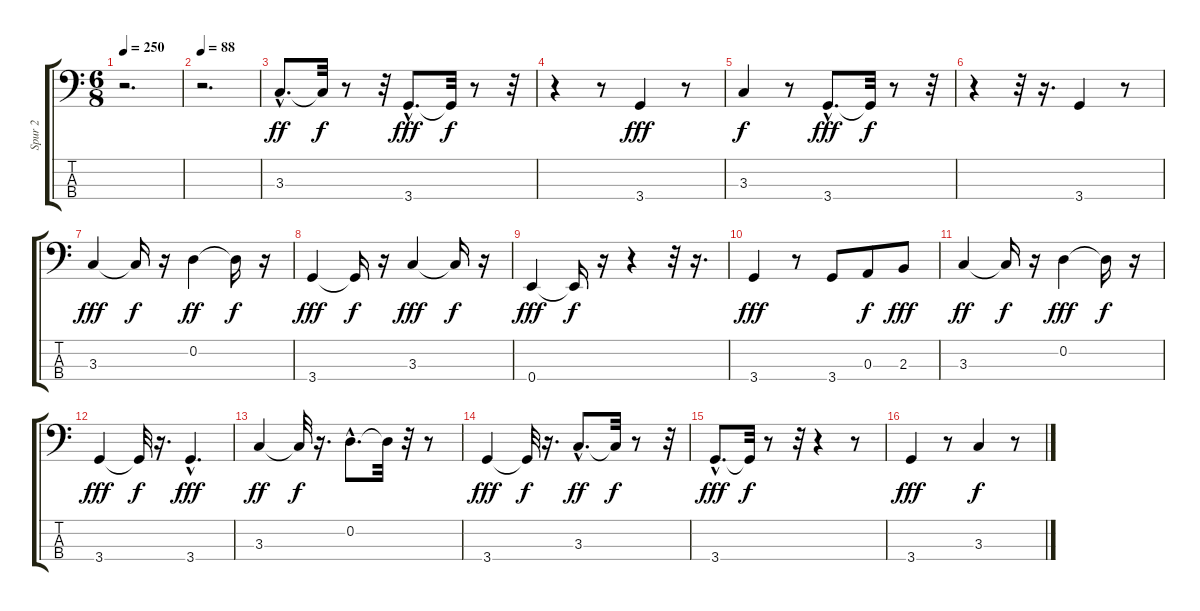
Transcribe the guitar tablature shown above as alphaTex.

\track ("Spur 2" "Spur 2") {instrument electricbassfinger}
\staff {score tabs}
\tuning (G2 D2 A1 E1) {hide}
\ts (6 8)
\tempo 250
\clef f4
\ks c
r.2{d dy ff instrument electricbassfinger} |
\tempo 88
r.2{d} |
3.3{hac}.8{d} 3.3{t}.32{dy f} r.8 r.32 3.4{hac}.8{d dy fff} 3.4{t}.32{dy f} r.8 r.32 |
r.4 r.8 3.4.4{dy fff} r.8 |
3.3.4{dy f} r.8 3.4{hac}.8{d dy fff} 3.4{t}.32{dy f} r.8 r.32 |
r.4 r.32 r.16{d} 3.4.4 r.8 |
3.3.4{dy fff} 3.3{t}.16{dy f} r.16 0.2.4{dy ff} 0.2{t}.16{dy f} r.16 |
3.4.4{dy fff} 3.4{t}.16{dy f} r.16 3.3.4{dy fff} 3.3{t}.16{dy f} r.16 |
0.4.4{dy fff} 0.4{t}.16{dy f} r.16 r.4 r.32 r.16{d} |
3.4.4{dy fff} r.8 3.4.8 0.3.8{dy f} 2.3.8{dy fff} |
3.3.4{dy ff} 3.3{t}.16{dy f} r.16 0.2.4{dy fff} 0.2{t}.16{dy f} r.16 |
3.4.4{dy fff} 3.4{t}.32{dy f} r.16{d} 3.4{hac}.4{d dy fff} |
3.3.4{dy ff} 3.3{t}.32{dy f} r.16{d} 0.2{hac}.8{d} 0.2{t}.32 r.32 r.8 |
3.4.4{dy fff} 3.4{t}.32{dy f} r.16{d} 3.3{hac}.8{d dy ff} 3.3{t}.32{dy f} r.8 r.32 |
3.4{hac}.8{d dy fff} 3.4{t}.32{dy f} r.8 r.32 r.4 r.8 |
3.4.4{dy fff} r.8 3.3.4{dy f} r.8
